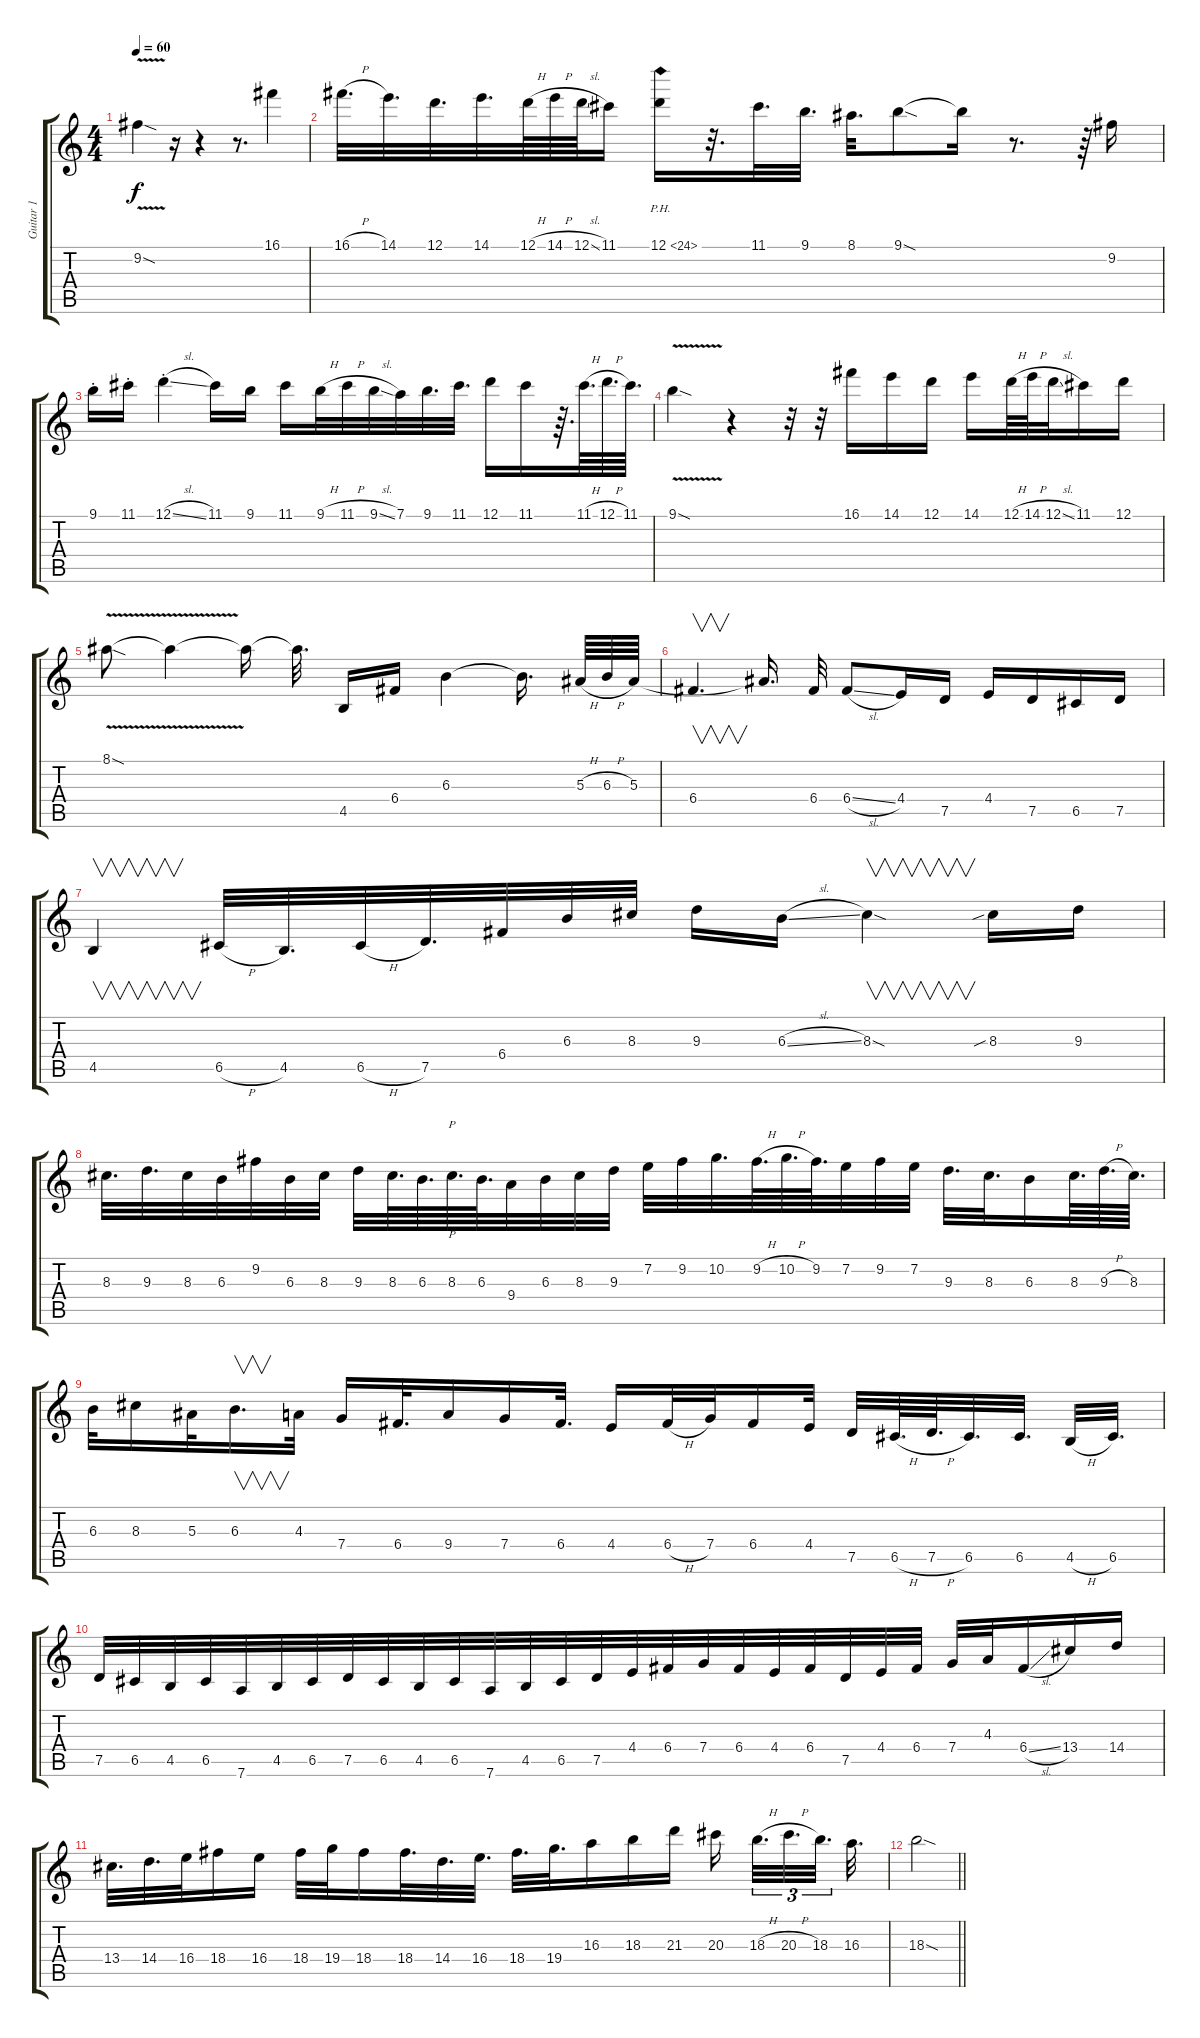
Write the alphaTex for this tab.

\track ("Guitar 1" "Guitar 1") {instrument acousticguitarsteel}
\staff {score tabs}
\tuning (D4 A3 F3 C3 G2 D2) {hide}
\ts (4 4)
\tempo 60
\clef g2
\ks c
9.2{v sod}.4{dy f} r.16 r.4 r.8{d} 16.1.4 |
16.1{h}.32{d} 14.1.32{d} 12.1.32{d} 14.1.32{d} 12.1{h}.64 14.1{h}.64 12.1{sl}.64 11.1.16 12.1{ph 12}.16 r.32{d} 11.1.32{d} 9.1.32{d} 8.1.32{d} 9.1{sod}.8 9.1{t}.16 r.8{d} r.64 9.2.16 |
9.1{st}.16 11.1{st}.16 12.1{sl st}.4 11.1.16 9.1.16 11.1.16 9.1{h}.32 11.1{h}.32 9.1{sl}.32 7.1.32 9.1.32{d} 11.1.32{d} 12.1.16 11.1.16 r.64{d} 11.1{h}.64{d} 12.1{h}.64{d} 11.1.64{d} |
9.1{v sod}.4 r.4 r.32 r.32 16.1.16 14.1.16 12.1.16 14.1.16 12.1{h}.64 14.1{h}.64 12.1{sl}.32 11.1.16 12.1.16 |
8.1{v sod}.8 8.1{t}.4 8.1{t}.16{beam split} 8.1{t}.32{d beam split} 4.5.16{beam merge} 6.4.16 6.3.4 6.3{t}.16{d beam split} 5.3{h}.64 6.3{h}.64 5.3.64 |
6.4.4{v d} 5.3{t}.16{d beam split} 6.4.32 6.4{sl}.8 4.4.16 7.5.16 4.4.16 7.5.16 6.5.16 7.5.16 |
4.5.4{v} 6.5{h}.32 4.5.32{d} 6.5{h}.32 7.5.32{d} 6.4.32 6.3.32 8.3.32 9.3.16 6.3{sl}.16 8.3{sod}.4{v} 8.3{sib}.16 9.3.16 |
8.3.32{d} 9.3.32{d} 8.3.32 6.3.32 9.2.32 6.3.32 8.3.32 9.3.32 8.3.64{d} 6.3.64{d} 8.3.64{p d} 6.3.64{d} 9.4.32 6.3.32 8.3.32 9.3.32 7.2.32 9.2.32 10.2.32{d} 9.2{h}.64{d} 10.2{h}.64{d} 9.2.64{d} 7.2.32 9.2.32 7.2.32 9.3.32{d} 8.3.32{d} 6.3.16 8.3.64{d} 9.3{h}.64{d} 8.3.64{d} |
6.3.32 8.3.16 5.3.32 6.3.16{v d} 4.3.32 7.4.16 6.4.32{d} 9.4.16 7.4.16 6.4.32{d} 4.4.16 6.4{h}.32 7.4.32 6.4.16 4.4.32 7.5.32 6.5{h}.64{d} 7.5{h}.64{d} 6.5.32{d} 6.5.32{d beam split} 4.5{h}.32 6.5.32{d} |
7.5.32 6.5.32 4.5.32 6.5.32 7.6.32 4.5.32 6.5.32 7.5.32{beam merge} 6.5.32 4.5.32 6.5.32 7.6.32 4.5.32 6.5.32 7.5.32 4.4.32{beam merge} 6.4.32 7.4.32 6.4.32 4.4.32 6.4.32 7.5.32 4.4.32 6.4.32 7.4.32 4.3.32 6.4{sl}.16 13.4.16 14.4.16 |
13.4.32{d} 14.4.32{d} 16.4.32 18.4.16 16.4.16 18.4.32 19.4.32 18.4.16 18.4.32{d} 14.4.32{d} 16.4.32{d} 18.4.32{d} 19.4.32{d} 16.3.16 18.3.16 21.3.16 20.3.16{beam splitsecondary} 18.3{h}.32{d tu (3 2)} 20.3{h}.32{d tu (3 2)} 18.3.32{d tu (3 2) beam splitsecondary} 16.3.32{d} |
\barLineRight lightlight
18.3{sod}.2
